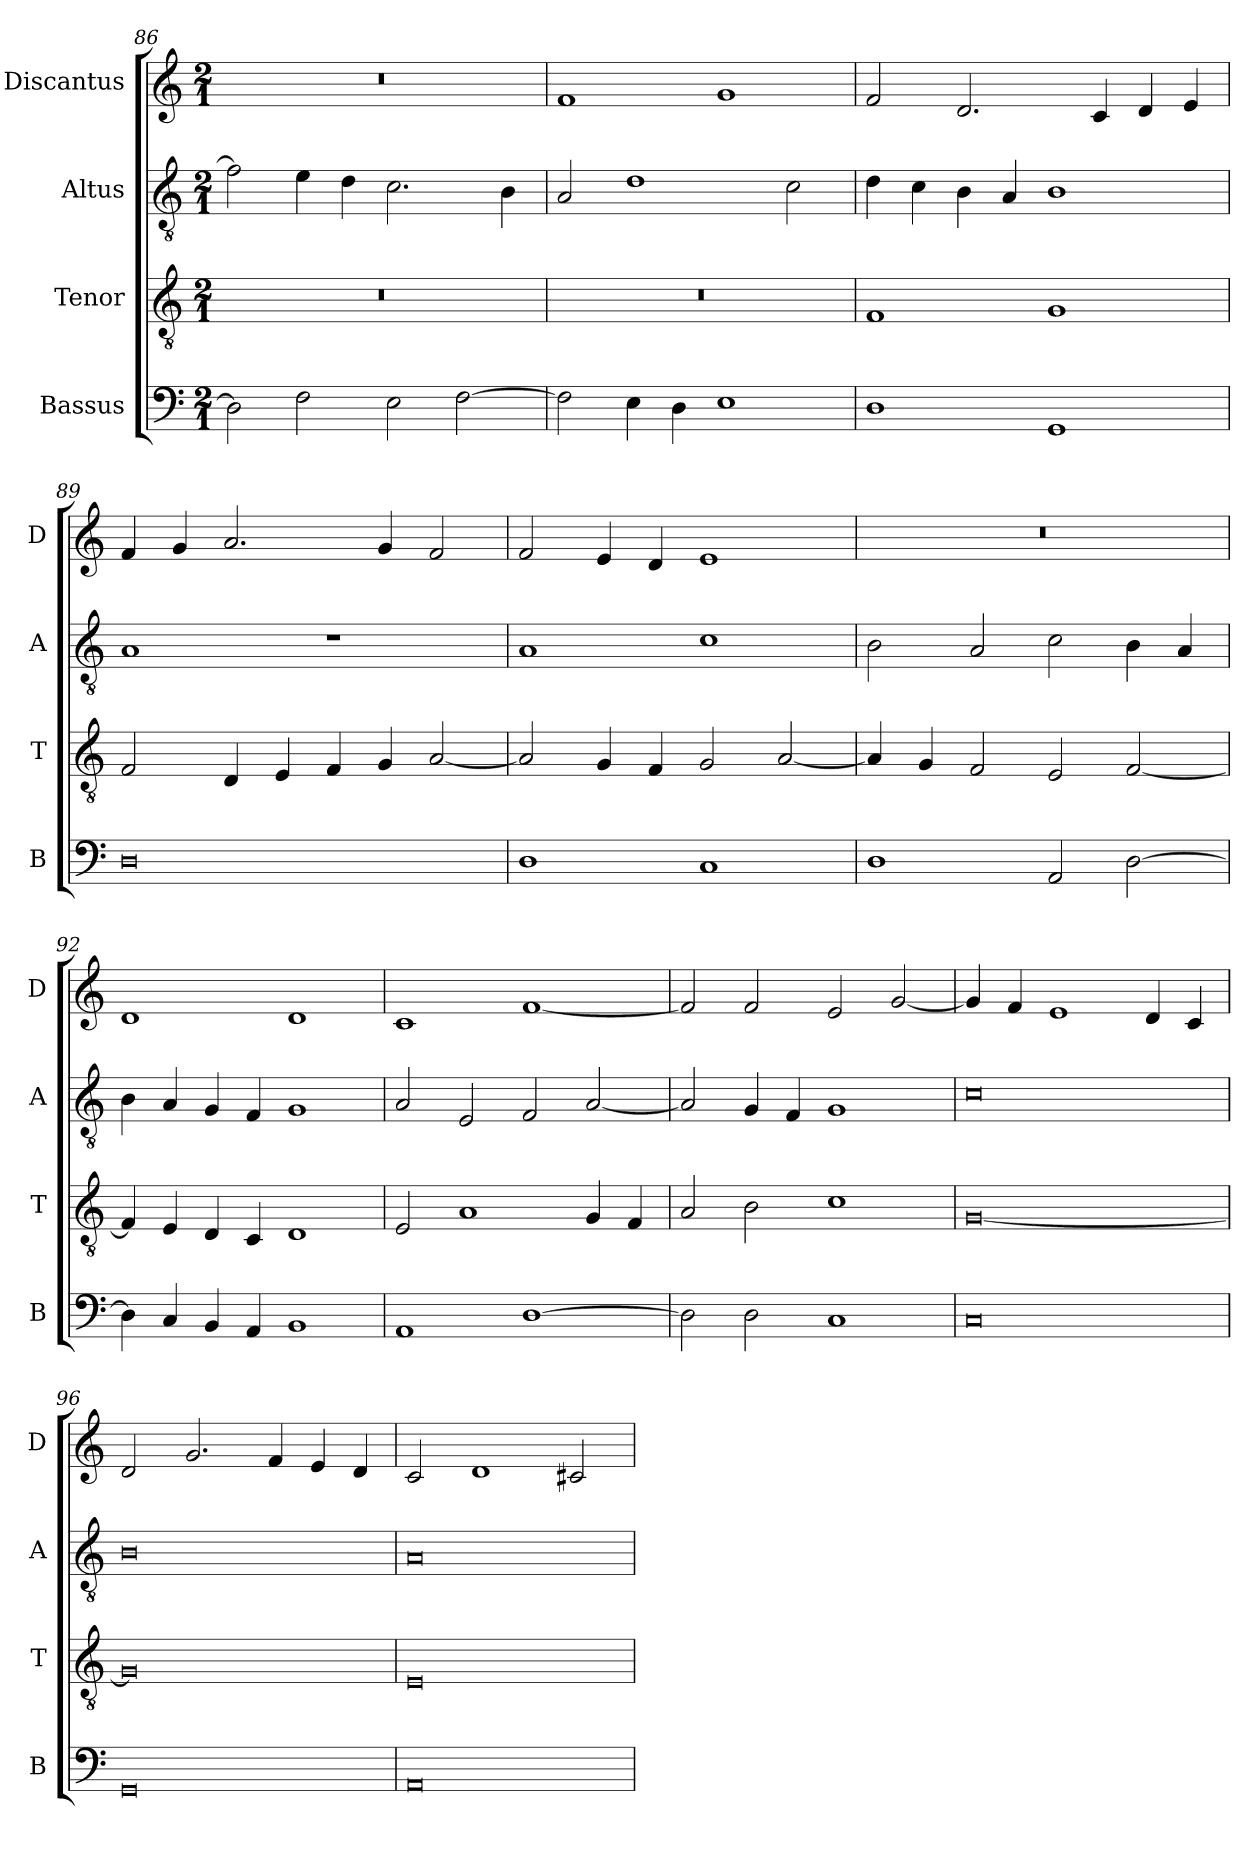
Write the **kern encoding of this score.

**kern	**kern	**kern	**kern
*part4	*part3	*part2	*part1
*staff4	*staff3	*staff2	*staff1
*I"Bassus	*I"Tenor	*I"Altus	*I"Discantus
*I'B	*I'T	*I'A	*I'D
*clefF4	*clefGv2	*clefGv2	*clefG2
*k[]	*k[]	*k[]	*k[]
*a:	*a:	*a:	*a:
*M2/1	*M2/1	*M2/1	*M2/1
=86	=86	=86	=86
2D]	0r	2f]	0r
2F	.	4e	.
.	.	4d	.
2E	.	2.c	.
[2F	.	.	.
.	.	4B	.
=87	=87	=87	=87
2F]	0r	2A	1f
4E	.	1d	.
4D	.	.	.
1E	.	.	1g
.	.	2c	.
=88	=88	=88	=88
1D	1F	4d	2f
.	.	4c	.
.	.	4B	2.d
.	.	4A	.
1GG	1G	1B	.
.	.	.	4c
.	.	.	4d
.	.	.	4e
=89	=89	=89	=89
0D	2F	1A	4f
.	.	.	4g
.	4D	.	2.a
.	4E	.	.
.	4F	1r	.
.	4G	.	4g
.	[2A	.	2f
=90	=90	=90	=90
1D	2A]	1A	2f
.	4G	.	4e
.	4F	.	4d
1C	2G	1c	1e
.	[2A	.	.
=91	=91	=91	=91
1D	4A]	2B	0r
.	4G	.	.
.	2F	2A	.
2AA	2E	2c	.
[2D	[2F	4B	.
.	.	4A	.
=92	=92	=92	=92
4D]	4F]	4B	1d
4C	4E	4A	.
4BB	4D	4G	.
4AA	4C	4F	.
1BB	1D	1G	1d
=93	=93	=93	=93
1AA	2E	2A	1c
.	1A	2E	.
[1D	.	2F	[1f
.	4G	[2A	.
.	4F	.	.
=94	=94	=94	=94
2D]	2A	2A]	2f]
2D	2B	4G	2f
.	.	4F	.
1C	1c	1G	2e
.	.	.	[2g
=95	=95	=95	=95
0C	[0G	0c	4g]
.	.	.	4f
.	.	.	1e
.	.	.	4d
.	.	.	4c
=96	=96	=96	=96
0GG	0G]	0B	2d
.	.	.	2.g
.	.	.	4f
.	.	.	4e
.	.	.	4d
=97	=97	=97	=97
0AA	0E	0A	2c
.	.	.	1d
.	.	.	2c#X
=	=	=	=
*-	*-	*-	*-
